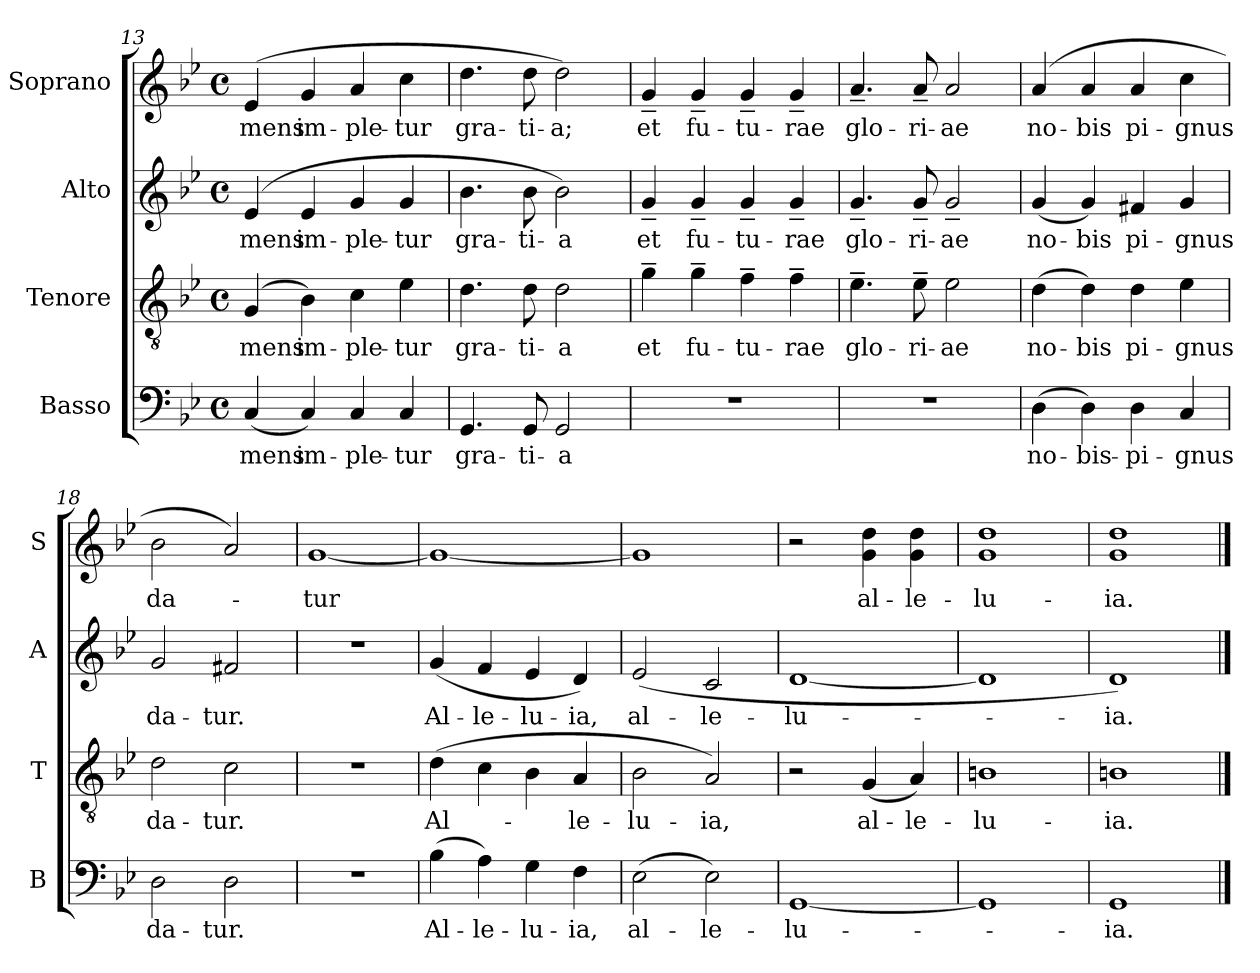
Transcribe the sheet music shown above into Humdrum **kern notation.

**kern	**text	**kern	**text	**kern	**text	**kern	**text
*part4	*part4	*part3	*part3	*part2	*part2	*part1	*part1
*staff4	*staff4	*staff3	*staff3	*staff2	*staff2	*staff1	*staff1
*I"Basso	*	*I"Tenore	*	*I"Alto	*	*I"Soprano	*
*I'B	*	*I'T	*	*I'A	*	*I'S	*
*clefF4	*	*clefGv2	*	*clefG2	*	*clefG2	*
*k[b-e-]	*	*k[b-e-]	*	*k[b-e-]	*	*k[b-e-]	*
*g:	*	*g:	*	*g:	*	*g:	*
*M4/4	*	*M4/4	*	*M4/4	*	*M4/4	*
*met(c)	*	*met(c)	*	*met(c)	*	*met(c)	*
=13	=13	=13	=13	=13	=13	=13	=13
!	!LO:LY:b	!	!LO:LY:b	!	!LO:LY:b	!	!LO:LY:b
(<4C/	mens	(>4G/	mens	(>4e-/	mens	(>4e-/	mens
!	!LO:LY:b	!	!LO:LY:b	!	!LO:LY:b	!	!LO:LY:b
4C/)	im-	4B-\)	im-	4e-/	im-	4g/	im-
!	!LO:LY:b	!	!LO:LY:b	!	!LO:LY:b	!	!LO:LY:b
4C/	-ple-	4c\	-ple-	4g/	-ple-	4a/	-ple-
!	!LO:LY:b	!	!LO:LY:b	!	!LO:LY:b	!	!LO:LY:b
4C/	-tur	4e-\	-tur	4g/	-tur	4cc\	-tur
=14	=14	=14	=14	=14	=14	=14	=14
!	!LO:LY:b	!	!LO:LY:b	!	!LO:LY:b	!	!LO:LY:b
4.GG/	gra-	4.d\	gra-	4.b-\	gra-	4.dd\	gra-
!	!LO:LY:b	!	!LO:LY:b	!	!LO:LY:b	!	!LO:LY:b
8GG/	-ti-	8d\	-ti-	8b-\	-ti-	8dd\	-ti-
!	!LO:LY:b	!	!LO:LY:b	!	!LO:LY:b	!	!LO:LY:b
2GG/	-a	2d\	-a	2b-\)	-a	2dd\)	-a;
=15	=15	=15	=15	=15	=15	=15	=15
!	!	!	!LO:LY:b	!	!LO:LY:b	!	!LO:LY:b
1r	.	4g~>\	et	4g~</	et	4g~</	et
!	!	!	!LO:LY:b	!	!LO:LY:b	!	!LO:LY:b
.	.	4g~>\	fu-	4g~</	fu-	4g~</	fu-
!	!	!	!LO:LY:b	!	!LO:LY:b	!	!LO:LY:b
.	.	4f~>\	-tu-	4g~</	-tu-	4g~</	-tu-
!	!	!	!LO:LY:b	!	!LO:LY:b	!	!LO:LY:b
.	.	4f~>\	-rae	4g~</	-rae	4g~</	-rae
!!LO:LB:g=z
=16	=16	=16	=16	=16	=16	=16	=16
!	!	!	!LO:LY:b	!	!LO:LY:b	!	!LO:LY:b
1r	.	4.e-~>\	glo-	4.g~</	glo-	4.a~</	glo-
!	!	!	!LO:LY:b	!	!LO:LY:b	!	!LO:LY:b
.	.	8e-~>\	-ri-	8g~</	-ri-	8a~</	-ri-
!	!	!	!LO:LY:b	!	!LO:LY:b	!	!LO:LY:b
.	.	2e-\	-ae	2g~</	-ae	2a/	-ae
=17	=17	=17	=17	=17	=17	=17	=17
!	!LO:LY:b	!	!LO:LY:b	!	!LO:LY:b	!	!LO:LY:b
(>4D\	no-	(>4d\	no-	(<4g/	no-	(>4a/	no-
!	!LO:LY:b	!	!LO:LY:b	!	!LO:LY:b	!	!LO:LY:b
4D\)	-bis-	4d\)	-bis	4g/)	-bis	4a/	-bis
!	!LO:LY:b	!	!LO:LY:b	!	!LO:LY:b	!	!LO:LY:b
4D\	-pi-	4d\	pi-	4f#X/	pi-	4a/	pi-
!	!LO:LY:b	!	!LO:LY:b	!	!LO:LY:b	!	!LO:LY:b
4C/	-gnus	4e-\	-gnus	4g/	-gnus	4cc\	-gnus
=18	=18	=18	=18	=18	=18	=18	=18
!	!LO:LY:b	!	!LO:LY:b	!	!LO:LY:b	!	!LO:LY:b
2D\	da-	2d\	da-	2g/	da-	2b-\	da-
!	!LO:LY:b	!	!LO:LY:b	!	!LO:LY:b	!	!
2D\	-tur.	2c\	-tur.	2f#X/	-tur.	2a/)	.
=19	=19	=19	=19	=19	=19	=19	=19
!	!	!	!	!	!	!	!LO:LY:b
1r	.	1r	.	1r	.	[1g	-tur
=20	=20	=20	=20	=20	=20	=20	=20
!	!LO:LY:b	!	!LO:LY:b	!	!LO:LY:b	!	!
(>4B-\	Al-	(>4d\	Al-	(<4g/	Al-	1g_	.
!	!LO:LY:b	!	!	!	!LO:LY:b	!	!
4A\)	-le-	4c\	.	4f/	-le-	.	.
!	!LO:LY:b	!	!	!	!LO:LY:b	!	!
4G\	-lu-	4B-\	.	4e-/	-lu-	.	.
!	!LO:LY:b	!	!LO:LY:b	!	!LO:LY:b	!	!
4F\	-ia,	4A/	-le-	4d/)	-ia,	.	.
=21	=21	=21	=21	=21	=21	=21	=21
!	!LO:LY:b	!	!LO:LY:b	!	!LO:LY:b	!	!
(>2E-\	al-	2B-\	-lu-	(<2e-/	al-	1g]	.
!	!LO:LY:b	!	!LO:LY:b	!	!LO:LY:b	!	!
2E-\)	-le-	2A/)	-ia,	2c/	-le-	.	.
=22	=22	=22	=22	=22	=22	=22	=22
!	!LO:LY:b	!	!	!	!LO:LY:b	!	!
[1GG	-lu-	2r	.	[1d	-lu-	2r	.
!	!	!	!LO:LY:b	!	!	!	!LO:LY:b
.	.	(<4G/	al-	.	.	4g\ 4dd\	al-
!	!	!	!LO:LY:b	!	!	!	!LO:LY:b
.	.	4A/)	-le-	.	.	4g\ 4dd\	-le-
=23	=23	=23	=23	=23	=23	=23	=23
!	!	!	!LO:LY:b	!	!	!	!LO:LY:b
1GG]	.	1Bn	-lu-	1d]	.	1g 1dd	-lu-
=24	=24	=24	=24	=24	=24	=24	=24
!	!LO:LY:b	!	!LO:LY:b	!	!LO:LY:b	!	!LO:LY:b
1GG	-ia.	1Bn	-ia.	1d)	-ia.	1g 1dd	-ia.
==	==	==	==	==	==	==	==
*-	*-	*-	*-	*-	*-	*-	*-
